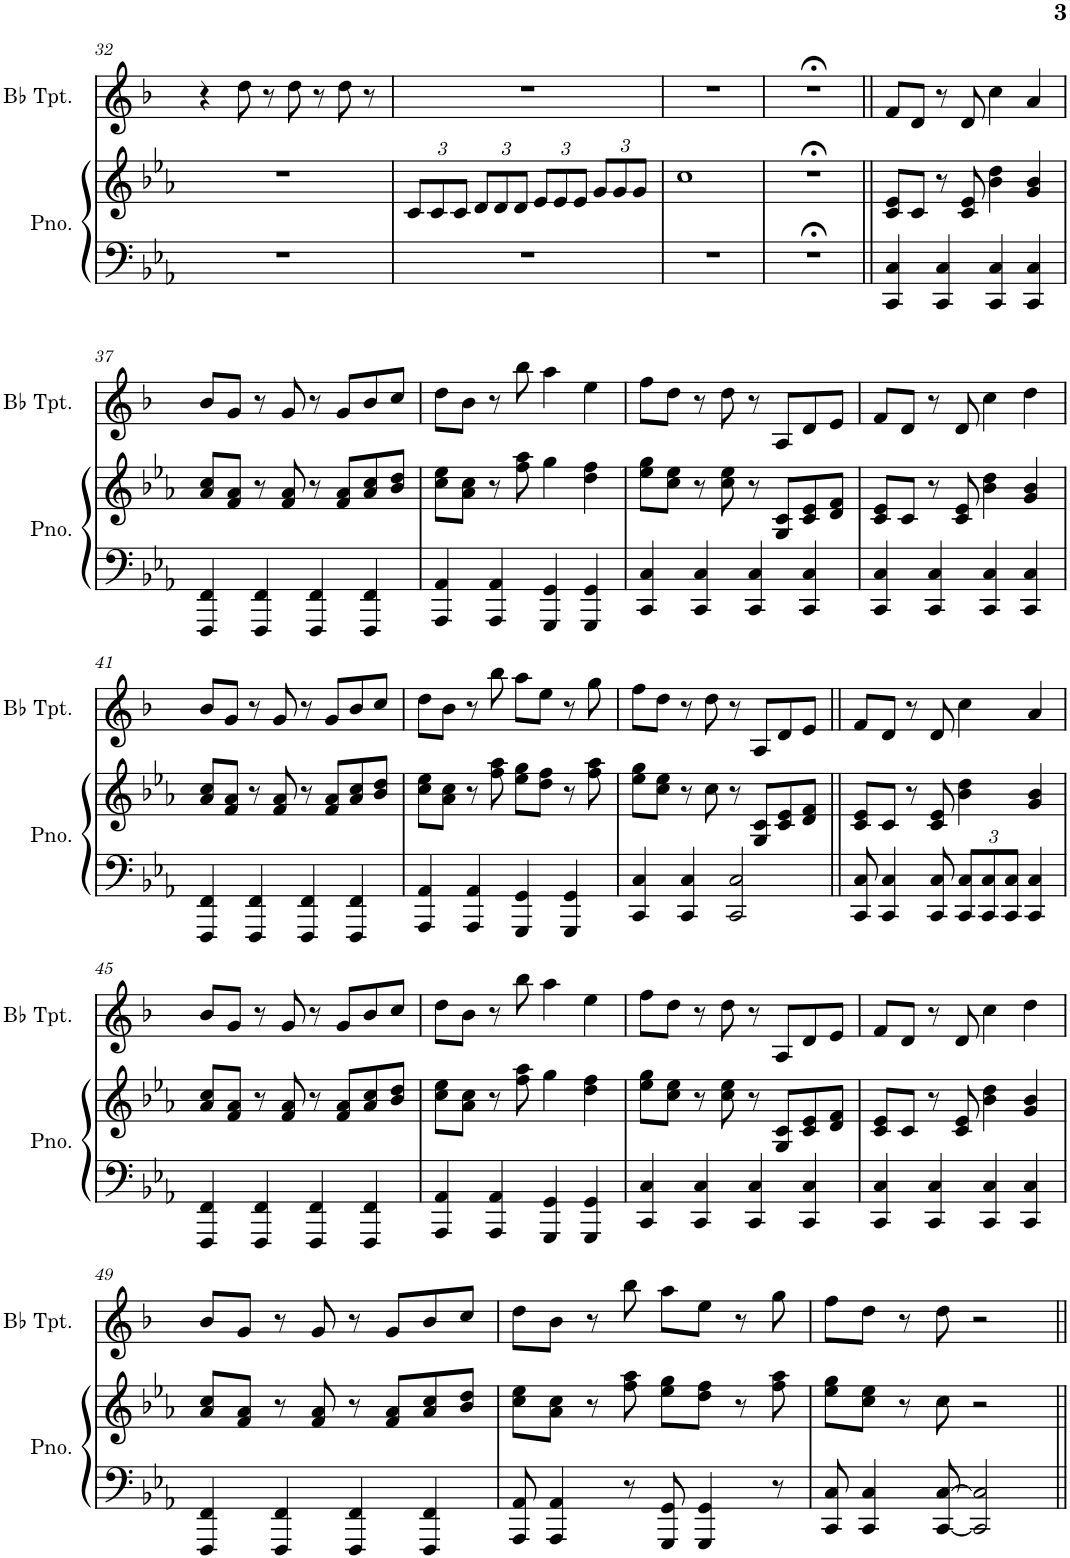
**kern	**kern	**kern
*part2	*part2	*part1
*staff3	*staff2	*staff1
*I"Piano	*	*I"Bb Trumpet
*I'Pno.	*	*I'Bb Tpt.
!!LO:PB:g=z
*clefF4	*clefG2	*clefG2
*	*	*Trd1c2
*k[b-e-a-]	*k[b-e-a-]	*k[b-]
*M4/4	*M4/4	*M4/4
=32	=32	=32
1r	1r	4r
.	.	8dd\
.	.	8r
.	.	8dd\
.	.	8r
.	.	8dd\
.	.	8r
=33	=33	=33
*	*Xbrackettup	*
1r	12c/L	1r
.	12c/	.
.	12c/J	.
.	12d/L	.
.	12d/	.
.	12d/J	.
.	12e-/L	.
.	12e-/	.
.	12e-/J	.
.	12g/L	.
.	12g/	.
.	12g/J	.
=34	=34	=34
1r	1cc	1r
=35	=35	=35
1r;<	1r;<	1r;<
=36||	=36||	=36||
4CC/ 4C/	8c/ 8e-/L	8f/L
.	8c/J	8d/J
4CC/ 4C/	8r	8r
.	8c/ 8e-/	8d/
4CC/ 4C/	4b-\ 4dd\	4cc\
4CC/ 4C/	4g/ 4b-/	4a/
!!LO:LB:g=z
=37	=37	=37
4FFF/ 4FF/	8a-/ 8cc/L	8b-/L
.	8f/ 8a-/J	8g/J
4FFF/ 4FF/	8r	8r
.	8f/ 8a-/	8g/
4FFF/ 4FF/	8r	8r
.	8f/ 8a-/L	8g/L
4FFF/ 4FF/	8a-/ 8cc/	8b-/
.	8b-/ 8dd/J	8cc/J
=38	=38	=38
4AAA-/ 4AA-/	8cc\ 8ee-\L	8dd\L
.	8a-\ 8cc\J	8b-\J
4AAA-/ 4AA-/	8r	8r
.	8ff\ 8aa-\	8bb-\
4GGG/ 4GG/	4gg\	4aa\
4GGG/ 4GG/	4dd\ 4ff\	4ee\
=39	=39	=39
4CC/ 4C/	8ee-\ 8gg\L	8ff\L
.	8cc\ 8ee-\J	8dd\J
4CC/ 4C/	8r	8r
.	8cc\ 8ee-\	8dd\
4CC/ 4C/	8r	8r
.	8G/ 8c/L	8A/L
4CC/ 4C/	8c/ 8e-/	8d/
.	8d/ 8f/J	8e/J
=40	=40	=40
4CC/ 4C/	8c/ 8e-/L	8f/L
.	8c/J	8d/J
4CC/ 4C/	8r	8r
.	8c/ 8e-/	8d/
4CC/ 4C/	4b-\ 4dd\	4cc\
4CC/ 4C/	4g/ 4b-/	4dd\
!!LO:LB:g=z
=41	=41	=41
4FFF/ 4FF/	8a-/ 8cc/L	8b-/L
.	8f/ 8a-/J	8g/J
4FFF/ 4FF/	8r	8r
.	8f/ 8a-/	8g/
4FFF/ 4FF/	8r	8r
.	8f/ 8a-/L	8g/L
4FFF/ 4FF/	8a-/ 8cc/	8b-/
.	8b-/ 8dd/J	8cc/J
=42	=42	=42
4AAA-/ 4AA-/	8cc\ 8ee-\L	8dd\L
.	8a-\ 8cc\J	8b-\J
4AAA-/ 4AA-/	8r	8r
.	8ff\ 8aa-\	8bb-\
4GGG/ 4GG/	8ee-\ 8gg\L	8aa\L
.	8dd\ 8ff\J	8ee\J
4GGG/ 4GG/	8r	8r
.	8ff\ 8aa-\	8gg\
=43	=43	=43
4CC/ 4C/	8ee-\ 8gg\L	8ff\L
.	8cc\ 8ee-\J	8dd\J
4CC/ 4C/	8r	8r
.	8cc\	8dd\
2CC/ 2C/	8r	8r
.	8G/ 8c/L	8A/L
.	8c/ 8e-/	8d/
.	8d/ 8f/J	8e/J
=44||	=44||	=44||
8CC/ 8C/	8c/ 8e-/L	8f/L
4CC/ 4C/	8c/J	8d/J
.	8r	8r
8CC/ 8C/	8c/ 8e-/	8d/
*Xbrackettup	*	*
12CC/ 12C/L	4b-\ 4dd\	4cc\
12CC/ 12C/	.	.
12CC/ 12C/J	.	.
4CC/ 4C/	4g/ 4b-/	4a/
!!LO:LB:g=z
=45	=45	=45
4FFF/ 4FF/	8a-/ 8cc/L	8b-/L
.	8f/ 8a-/J	8g/J
4FFF/ 4FF/	8r	8r
.	8f/ 8a-/	8g/
4FFF/ 4FF/	8r	8r
.	8f/ 8a-/L	8g/L
4FFF/ 4FF/	8a-/ 8cc/	8b-/
.	8b-/ 8dd/J	8cc/J
=46	=46	=46
4AAA-/ 4AA-/	8cc\ 8ee-\L	8dd\L
.	8a-\ 8cc\J	8b-\J
4AAA-/ 4AA-/	8r	8r
.	8ff\ 8aa-\	8bb-\
4GGG/ 4GG/	4gg\	4aa\
4GGG/ 4GG/	4dd\ 4ff\	4ee\
=47	=47	=47
4CC/ 4C/	8ee-\ 8gg\L	8ff\L
.	8cc\ 8ee-\J	8dd\J
4CC/ 4C/	8r	8r
.	8cc\ 8ee-\	8dd\
4CC/ 4C/	8r	8r
.	8G/ 8c/L	8A/L
4CC/ 4C/	8c/ 8e-/	8d/
.	8d/ 8f/J	8e/J
=48	=48	=48
4CC/ 4C/	8c/ 8e-/L	8f/L
.	8c/J	8d/J
4CC/ 4C/	8r	8r
.	8c/ 8e-/	8d/
4CC/ 4C/	4b-\ 4dd\	4cc\
4CC/ 4C/	4g/ 4b-/	4dd\
!!LO:LB:g=z
=49	=49	=49
4FFF/ 4FF/	8a-/ 8cc/L	8b-/L
.	8f/ 8a-/J	8g/J
4FFF/ 4FF/	8r	8r
.	8f/ 8a-/	8g/
4FFF/ 4FF/	8r	8r
.	8f/ 8a-/L	8g/L
4FFF/ 4FF/	8a-/ 8cc/	8b-/
.	8b-/ 8dd/J	8cc/J
=50	=50	=50
8AAA-/ 8AA-/	8cc\ 8ee-\L	8dd\L
4AAA-/ 4AA-/	8a-\ 8cc\J	8b-\J
.	8r	8r
8r	8ff\ 8aa-\	8bb-\
8GGG/ 8GG/	8ee-\ 8gg\L	8aa\L
4GGG/ 4GG/	8dd\ 8ff\J	8ee\J
.	8r	8r
8r	8ff\ 8aa-\	8gg\
=51	=51	=51
8CC/ 8C/	8ee-\ 8gg\L	8ff\L
4CC/ 4C/	8cc\ 8ee-\J	8dd\J
.	8r	8r
[8CC/ [8C/	8cc\	8dd\
2CC/] 2C/]	2r	2r
=||	=||	=||
*-	*-	*-
